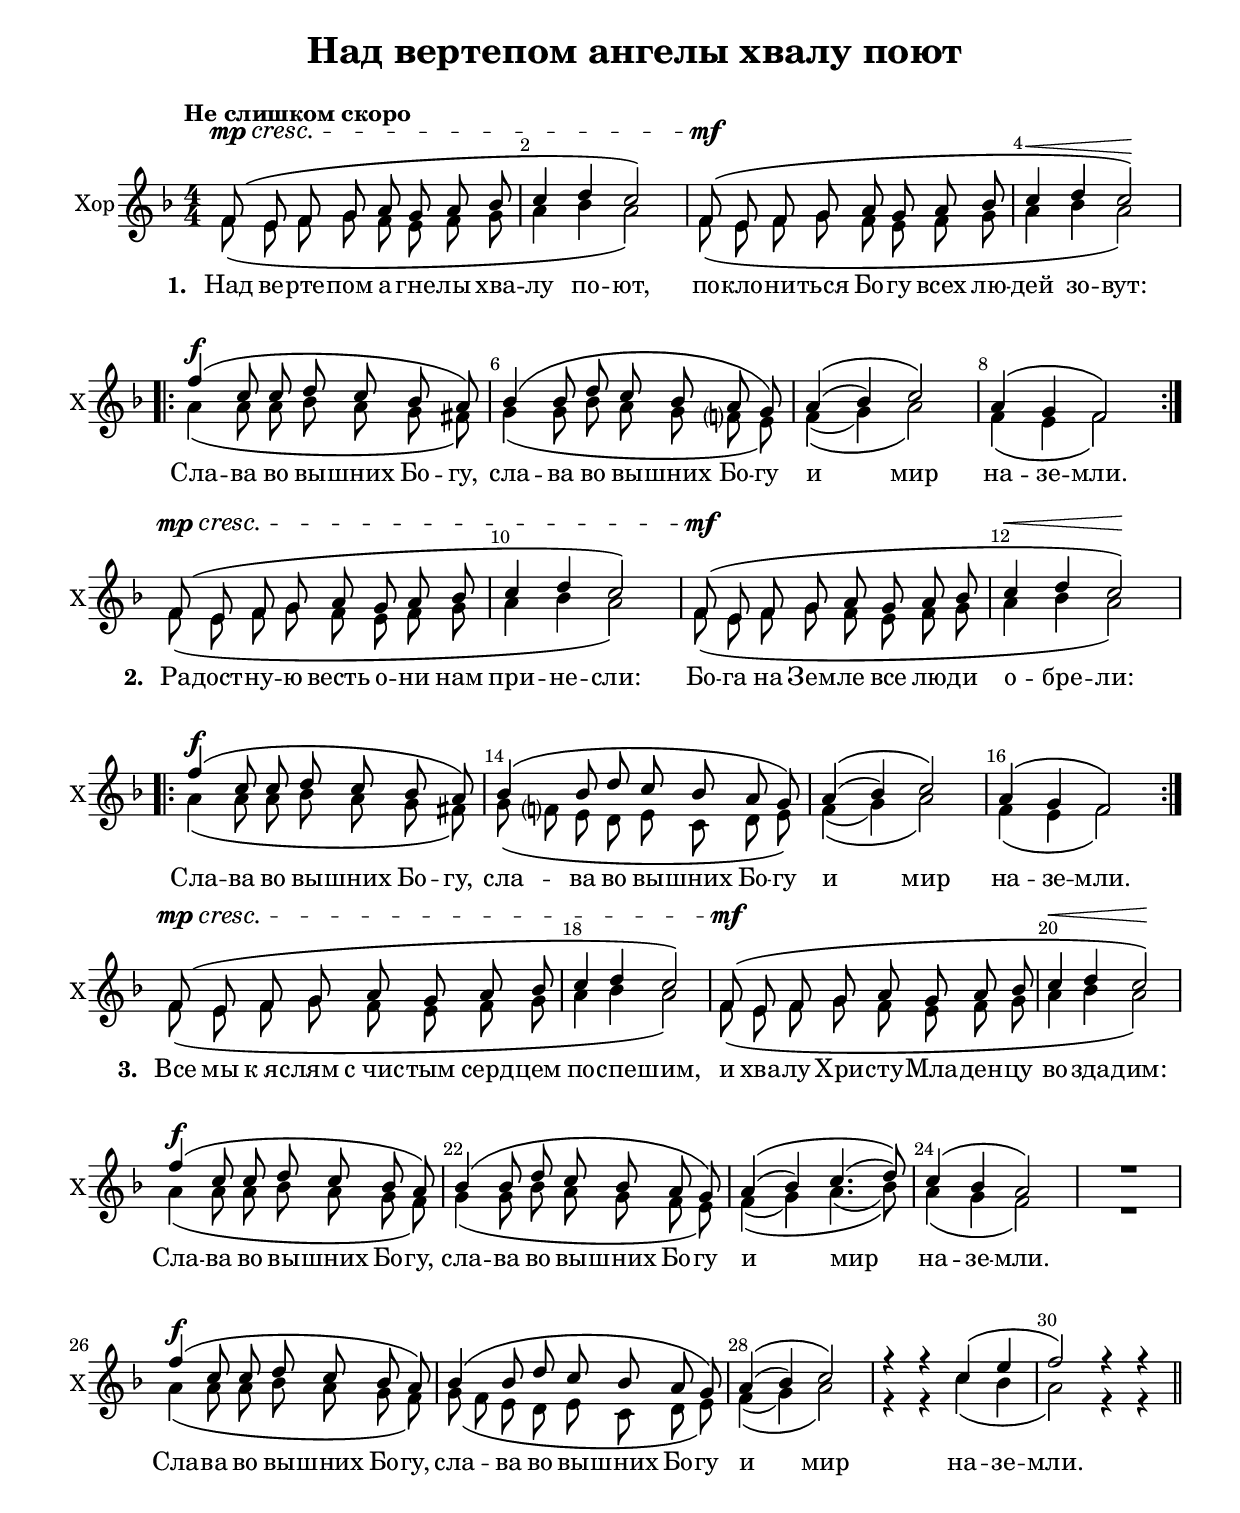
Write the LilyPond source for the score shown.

\version "2.20"

% закомментируйте строку ниже, чтобы получался pdf с навигацией
%#(ly:set-option 'point-and-click #f)
#(ly:set-option 'midi-extension "mid")
#(set-default-paper-size "a4")
%#(set-global-staff-size 18)

\header {
  title = "Над вертепом ангелы хвалу поют"
  subtitle = " "
  %composer = "Composer"
  % Удалить строку версии LilyPond 
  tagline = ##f
}

global = {
  \key f \major
  \time 4/4
  \numericTimeSignature
  \autoBeamOff
}

%make visible number of every 2-nd bar
secondbar = {
  \override Score.BarNumber.break-visibility = #end-of-line-invisible
  \set Score.barNumberVisibility = #(every-nth-bar-number-visible 2)
}

%use this as temporary line break
abr = { \break }

% uncommend next line when finished
%abr = {}

%once hide accidental (runaround for cadenza
nat = { \once \hide Accidental }

sopvoice = \relative c' {
  \global
  \dynamicUp
  
  \secondbar  
  \tempo "Не слишком скоро"
  f8\mp\cresc\( e f g 
  a g a bes |
  c4 d 
  c2\) |
  f,8\mf\( e f g 
  a g a bes |
  c4\< d 
  c2\!\) | \abr
  
  \repeat volta 2 {
    f4\f\( c8 c 
    d c bes a\) |
    bes4\( bes8 d 
    c bes a g\) |
    a4\(( bes) c2\) 
    a4 \(g f2\) |
  }
  
  f8\mp\cresc\( e f g 
  a g a bes |
  c4 d 
  c2\) |
  f,8\mf\( e f g 
  a g a bes |
  c4\< d 
  c2\!\) |\abr
  
  \repeat volta 2 {
    f4\f\( c8 c 
    d c bes a\) |
    bes4\( bes8 d 
    c bes a g\) |
    a4\(( bes) c2\) 
    a4 \(g f2\) |
  }
  
  f8\mp\cresc\( e f g 
  a g a bes |
  c4 d 
  c2\) |
  f,8\mf\( e f g 
  a g a bes |
  c4\< d 
  c2\!\) |\abr
  
    f4\f\( c8 c 
    d c bes a\) |
    bes4\( bes8 d 
    c bes a g\) |
    a4\(( bes) c4.( d8)\) 
    c4 \(bes a2\) |
    R1 |
    
    f'4\f\( c8 c 
    d c bes a\) |
    bes4\( bes8 d 
    c bes a g\) |
    a4\(( bes) c2\) 
    r4 r c4 \(e 
    f2\) r4 r|
  
}


altvoice = \relative c' {
  \global
  \dynamicDown  
 f8\( e f g 
  f e f g |
  a4 bes 
  a2\) |
  f8\( e f g
  f e f g |
  a4 bes 
  a2\) |
  
  \repeat volta 2 {
    a4\( a8 a 
    bes a g fis\) |
    
    g4\( g8 bes 
    a g f e\) |
    
    f4(\( g) a2\) 
    f4\( e f2\) |
  }
  
   f8\( e f g 
  f e f g |
  a4 bes 
  a2\) |
  f8\( e f g 
  f e f g |
  a4 bes 
  a2\) |
  
  \repeat volta 2 {
    a4\( a8 a 
    bes a g fis\) |
    
     g8\( f e8 d 
    e c d e\) |
    
    f4(\( g) a2\) 
    f4\( e f2\) |
  }
  
   f8\( e f g 
  f e f g |
  a4 bes 
  a2\) |
  f8\( e f g 
  f e f g |
  a4 bes 
  a2\) |
  
    a4\( a8 a 
    bes a g f\) |
    g4\( g8 bes 
    a g f e\) |
    f4(\( g) a4.( bes8)\) 
    a4\( g f2\) |
    R1 |
    
        a4\( a8 a 
    bes a g f\) |
    g8\( f e d 
    e c d e\) |
    f4(\( g) a2\)
    r4 r  c4\( bes |
    a2\) r4 r 
  \bar "||"
}



lyricscore = \lyricmode {
  \set stanza = "1. " Над ве -- рте -- пом а -- гне -- лы хва -- лу по -- ют,
  по -- кло -- ни -- ться Бо -- гу всех лю -- дей зо -- вут:
  \repeat volta 2 { Сла -- ва во вы -- шних Бо -- гу, сла -- ва во вы -- шних Бо -- гу
  и мир на -- зе -- мли. }
  
  \set stanza = "2. " Ра -- дост -- ну -- ю весть о -- ни нам при -- не -- сли:
  Бо -- га на Зем -- ле все лю -- ди о -- бре -- ли:
  \repeat volta 2 { Сла -- ва во вы -- шних Бо -- гу, сла -- ва во вы -- шних Бо -- гу
  и мир на -- зе -- мли. }
  
  
  \set stanza = "3. " Все мы к_яс -- лям с_чис -- тым серд -- цем по -- спе -- шим,
  и хва -- лу Хри -- сту -- Мла -- ден -- цу во -- зда -- дим:
   Сла -- ва во вы -- шних Бо -- гу, сла -- ва во вы -- шних Бо -- гу
  и мир на -- зе -- мли. 
  Сла -- ва во вы -- шних Бо -- гу, сла -- ва во вы -- шних Бо -- гу
  и мир на -- зе -- мли. 
  
}


\bookpart {
  \paper {
    top-margin = 15
    left-margin = 15
    right-margin = 10
    bottom-margin = 35
    indent = 5
    ragged-bottom = ##f
    ragged-last-bottom = ##f
  }
  \score {
 %     \transpose es f {
    \new ChoirStaff <<
      \new Staff = "upstaff" \with {
        instrumentName = "Хор"
        shortInstrumentName = "Х"
      } <<
        \new Voice = "soprano" { \voiceOne \sopvoice }
        \new Voice  = "alto" { \voiceTwo \altvoice }
      >> 
      
      \new Lyrics \lyricsto "soprano" { \lyricscore }
      % or: \new Lyrics \lyricsto "soprano" { \lyricscore }
      % alternative lyrics above up staff
      %\new Lyrics \with {alignAboveContext = "upstaff"} \lyricsto "soprano" \lyricst
    >>
 %     }  % transposeµ
    \layout { 
      \context {
        \Score
      }
      \context {
        \Staff
        \accidentalStyle modern-voice-cautionary
        % удаляем обозначение темпа из общего плана
        %  \remove "Time_signature_engraver"
        %  \remove "Bar_number_engraver"
        %\RemoveEmptyStaves
        %\override VerticalAxisGroup.remove-first = ##t
      }
      %Metronome_mark_engraver
    }
  }

}

\bookpart {
  \score {
    \unfoldRepeats
      \transpose es f {
    \new ChoirStaff <<
      \new Staff = "upstaff" \with {
        instrumentName = "Хор"
        shortInstrumentName = "Х"
        midiInstrument = "voice oohs"
      } <<
        \new Voice = "soprano" { \voiceOne \sopvoice }
        \new Voice  = "alto" { \voiceTwo \altvoice }
      >> 
      
      \new Lyrics \lyricsto "soprano" { \lyricscore }
      
    >>
      }  % transposeµ
    \midi {
      \tempo 4=90
    }
  }
}
